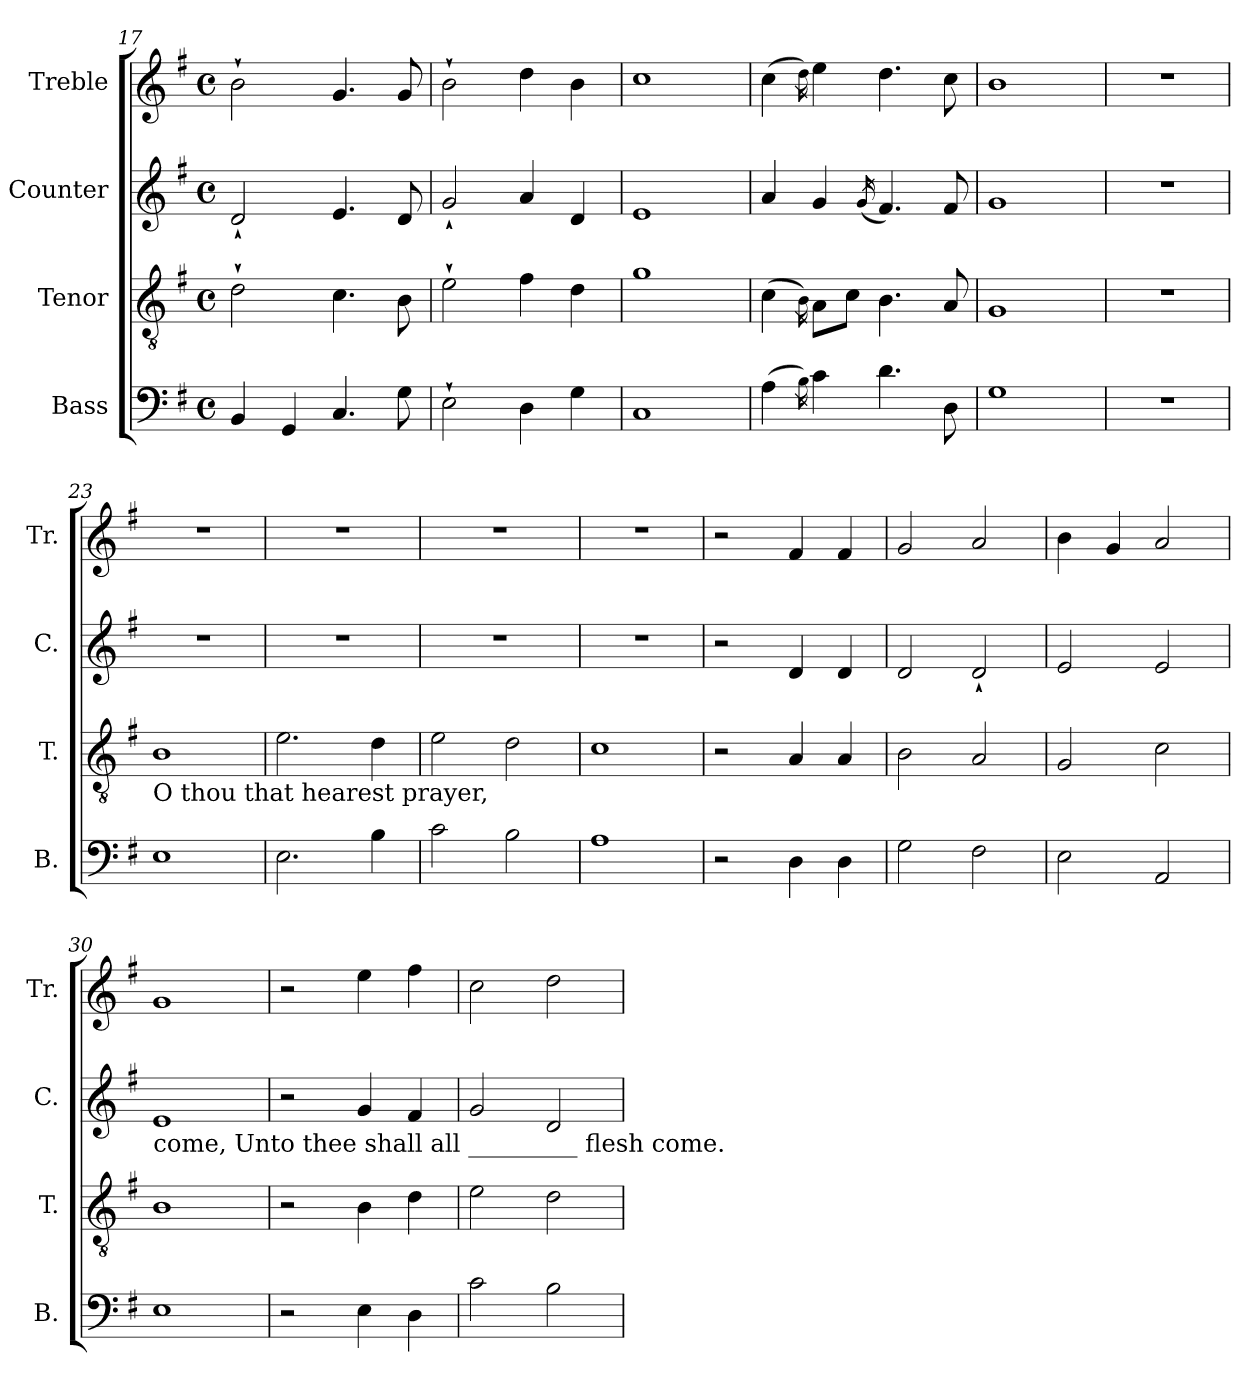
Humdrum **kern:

**kern	**kern	**kern	**kern
*part4	*part3	*part2	*part1
*staff4	*staff3	*staff2	*staff1
*I"Bass	*I"Tenor	*I"Counter	*I"Treble
*I'B.	*I'T.	*I'C.	*I'Tr.
*clefF4	*clefGv2	*clefG2	*clefG2
*k[f#]	*k[f#]	*k[f#]	*k[f#]
*M4/4	*M4/4	*M4/4	*M4/4
*met(c)	*met(c)	*met(c)	*met(c)
=17	=17	=17	=17
4BB/	2d`\	2d`/	2b`\
4GG/	.	.	.
4.C/	4.c\	4.e/	4.g/
8G\	8B\	8d/	8g/
=18	=18	=18	=18
2E`\	2e`\	2g`/	2b`\
4D\	4f#\	4a/	4dd\
4G\	4d\	4d/	4b\
=19	=19	=19	=19
1C	1g	1e	1cc
=20	=20	=20	=20
(4A\	(4c\	4a/	(4cc\
16qB\)	16qB\)	.	16qdd\)
4c\	8A\L	4g/	4ee\
.	8c\J	.	.
.	.	(16qg/	.
4.d\	4.B\	4.f#/)	4.dd\
8D\	8A/	8f#/	8cc\
=21	=21	=21	=21
1G	1G	1g	1b
=22	=22	=22	=22
1r	1r	1r	1r
=23	=23	=23	=23
!	!LO:TX:b:t=O thou that hearest prayer,	!	!
1E	1B	1r	1r
=24	=24	=24	=24
2.E\	2.e\	1r	1r
4B\	4d\	.	.
=25	=25	=25	=25
2c\	2e\	1r	1r
2B\	2d\	.	.
=26	=26	=26	=26
1A	1c	1r	1r
=27	=27	=27	=27
2r	2r	2r	2r
4D\	4A/	4d/	4f#/
4D\	4A/	4d/	4f#/
=28	=28	=28	=28
2G\	2B\	2d/	2g/
2F#\	2A/	2d`/	2a/
=29	=29	=29	=29
2E\	2G/	2e/	4b\
.	.	.	4g/
2AA/	2c\	2e/	2a/
!!LO:LB:g=z
=30	=30	=30	=30
!	!	!LO:TX:b:t=come,          Unto thee shall   all _________      flesh   come.	!
1E	1B	1e	1g
=31	=31	=31	=31
2r	2r	2r	2r
4E\	4B\	4g/	4ee\
4D\	4d\	4f#/	4ff#\
=32	=32	=32	=32
2c\	2e\	2g/	2cc\
2B\	2d\	2d/	2dd\
=	=	=	=
*-	*-	*-	*-
